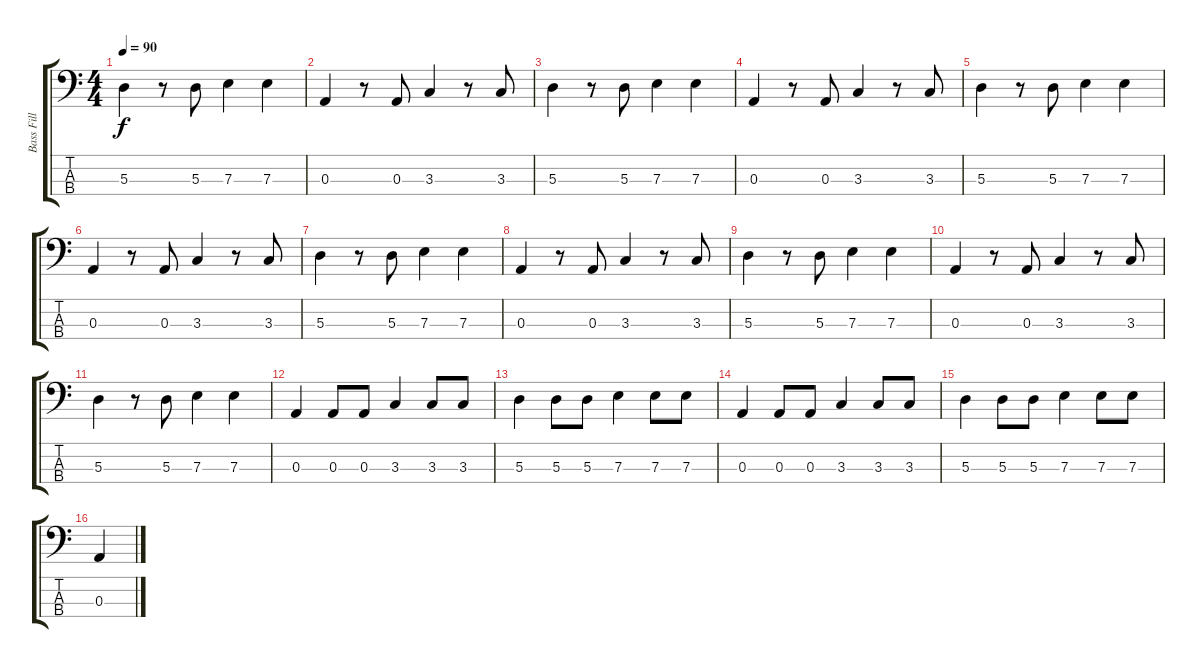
\track ("Bass Fill" "Bass Fill") {instrument electricbassfinger}
\staff {score tabs}
\tuning (G2 D2 A1 E1) {hide}
\ts (4 4)
\tempo 90
\clef f4
\ks c
5.3.4{dy f} r.8 5.3.8 7.3.4 7.3.4 |
0.3.4 r.8 0.3.8 3.3.4 r.8 3.3.8 |
5.3.4 r.8 5.3.8 7.3.4 7.3.4 |
0.3.4 r.8 0.3.8 3.3.4 r.8 3.3.8 |
5.3.4 r.8 5.3.8 7.3.4 7.3.4 |
0.3.4 r.8 0.3.8 3.3.4 r.8 3.3.8 |
5.3.4 r.8 5.3.8 7.3.4 7.3.4 |
0.3.4 r.8 0.3.8 3.3.4 r.8 3.3.8 |
5.3.4 r.8 5.3.8 7.3.4 7.3.4 |
0.3.4 r.8 0.3.8 3.3.4 r.8 3.3.8 |
5.3.4 r.8 5.3.8 7.3.4 7.3.4 |
0.3.4 0.3.8 0.3.8 3.3.4 3.3.8 3.3.8 |
5.3.4 5.3.8 5.3.8 7.3.4 7.3.8 7.3.8 |
0.3.4 0.3.8 0.3.8 3.3.4 3.3.8 3.3.8 |
5.3.4 5.3.8 5.3.8 7.3.4 7.3.8 7.3.8 |
0.3.4
